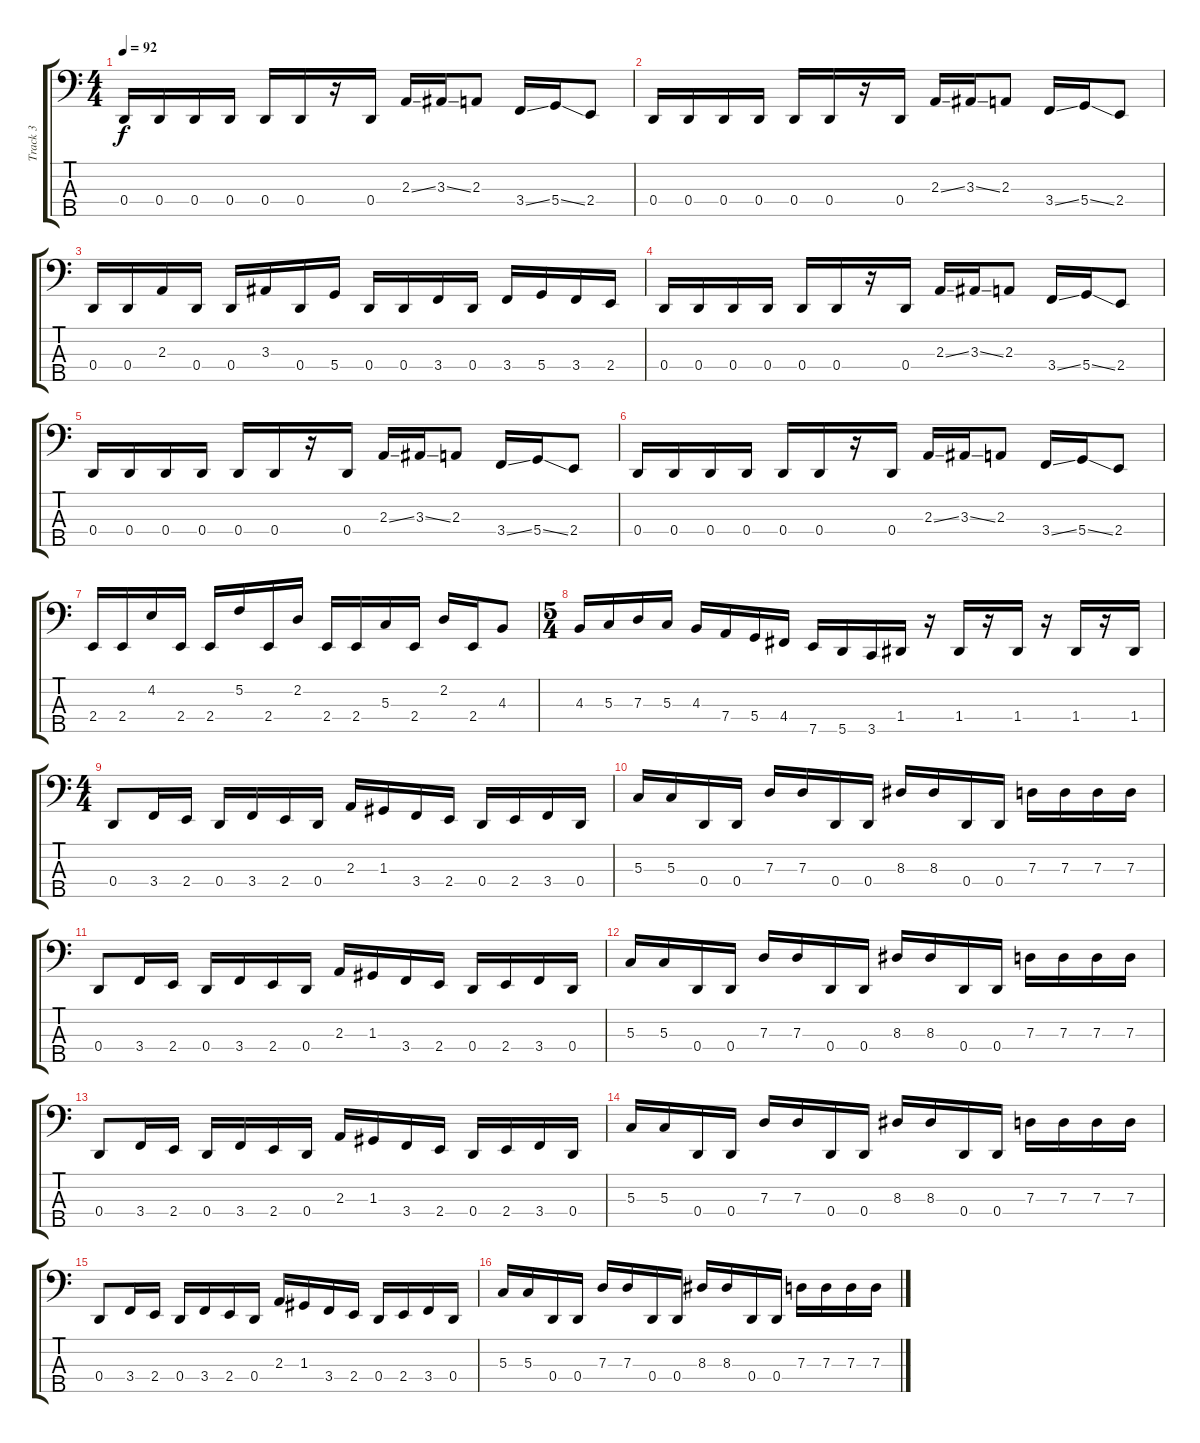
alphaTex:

\track ("Track 3" "Track 3") {instrument electricbasspick}
\staff {score tabs}
\tuning (F2 C2 G1 D1 A0) {hide}
\ts (4 4)
\tempo 92
\clef f4
\ks c
0.4.16{dy f} 0.4.16 0.4.16 0.4.16 0.4.16 0.4.16 r.16 0.4.16 2.3{ss}.16 3.3{ss}.16 2.3.8 3.4{ss}.16 5.4{ss}.16 2.4.8 |
0.4.16 0.4.16 0.4.16 0.4.16 0.4.16 0.4.16 r.16 0.4.16 2.3{ss}.16 3.3{ss}.16 2.3.8 3.4{ss}.16 5.4{ss}.16 2.4.8 |
0.4.16 0.4.16 2.3.16 0.4.16 0.4.16 3.3.16 0.4.16 5.4.16 0.4.16 0.4.16 3.4.16 0.4.16 3.4.16 5.4.16 3.4.16 2.4.16 |
0.4.16 0.4.16 0.4.16 0.4.16 0.4.16 0.4.16 r.16 0.4.16 2.3{ss}.16 3.3{ss}.16 2.3.8 3.4{ss}.16 5.4{ss}.16 2.4.8 |
0.4.16 0.4.16 0.4.16 0.4.16 0.4.16 0.4.16 r.16 0.4.16 2.3{ss}.16 3.3{ss}.16 2.3.8 3.4{ss}.16 5.4{ss}.16 2.4.8 |
0.4.16 0.4.16 0.4.16 0.4.16 0.4.16 0.4.16 r.16 0.4.16 2.3{ss}.16 3.3{ss}.16 2.3.8 3.4{ss}.16 5.4{ss}.16 2.4.8 |
2.4.16 2.4.16 4.2.16 2.4.16 2.4.16 5.2.16 2.4.16 2.2.16 2.4.16 2.4.16 5.3.16 2.4.16 2.2.16 2.4.16 4.3.8 |
\ts (5 4)
4.3.16 5.3.16 7.3.16 5.3.16 4.3.16 7.4.16 5.4.16 4.4.16 7.5.16 5.5.16 3.5.16 1.4.16 r.16 1.4.16 r.16 1.4.16 r.16 1.4.16 r.16 1.4.16 |
\ts (4 4)
0.4.8 3.4.16 2.4.16 0.4.16 3.4.16 2.4.16 0.4.16 2.3.16 1.3.16 3.4.16 2.4.16 0.4.16 2.4.16 3.4.16 0.4.16 |
5.3.16 5.3.16 0.4.16 0.4.16 7.3.16 7.3.16 0.4.16 0.4.16 8.3.16 8.3.16 0.4.16 0.4.16 7.3.16 7.3.16 7.3.16 7.3.16 |
0.4.8 3.4.16 2.4.16 0.4.16 3.4.16 2.4.16 0.4.16 2.3.16 1.3.16 3.4.16 2.4.16 0.4.16 2.4.16 3.4.16 0.4.16 |
5.3.16 5.3.16 0.4.16 0.4.16 7.3.16 7.3.16 0.4.16 0.4.16 8.3.16 8.3.16 0.4.16 0.4.16 7.3.16 7.3.16 7.3.16 7.3.16 |
0.4.8 3.4.16 2.4.16 0.4.16 3.4.16 2.4.16 0.4.16 2.3.16 1.3.16 3.4.16 2.4.16 0.4.16 2.4.16 3.4.16 0.4.16 |
5.3.16 5.3.16 0.4.16 0.4.16 7.3.16 7.3.16 0.4.16 0.4.16 8.3.16 8.3.16 0.4.16 0.4.16 7.3.16 7.3.16 7.3.16 7.3.16 |
0.4.8 3.4.16 2.4.16 0.4.16 3.4.16 2.4.16 0.4.16 2.3.16 1.3.16 3.4.16 2.4.16 0.4.16 2.4.16 3.4.16 0.4.16 |
5.3.16 5.3.16 0.4.16 0.4.16 7.3.16 7.3.16 0.4.16 0.4.16 8.3.16 8.3.16 0.4.16 0.4.16 7.3.16 7.3.16 7.3.16 7.3.16
